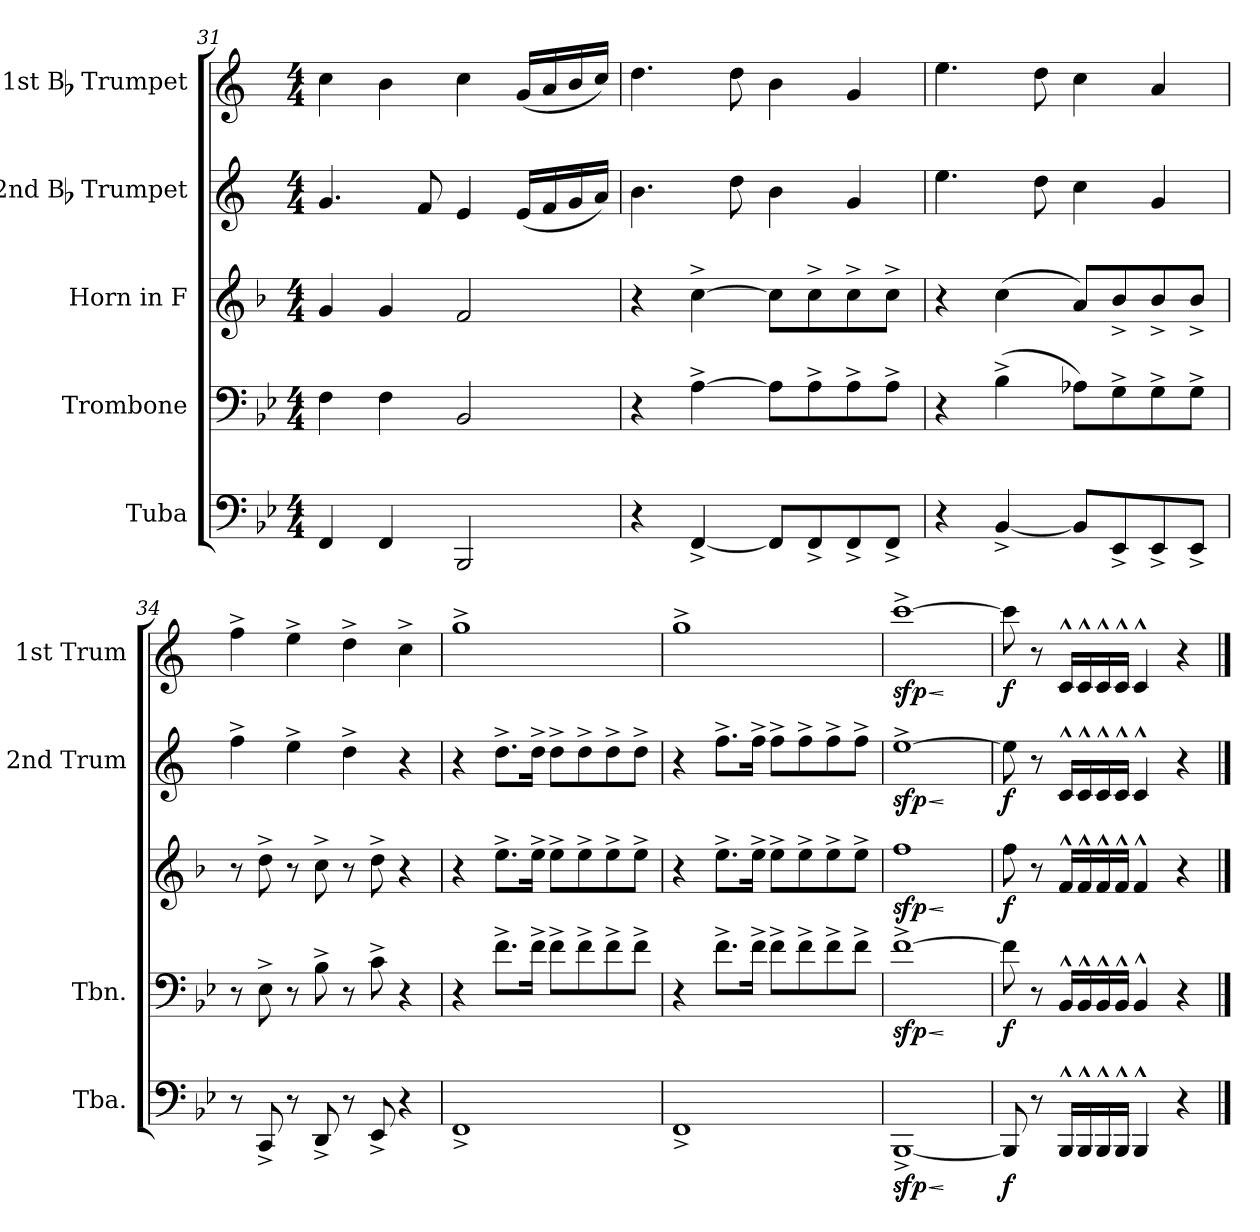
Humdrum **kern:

**kern	**dynam	**kern	**dynam	**kern	**dynam	**kern	**dynam	**kern	**dynam
*part5	*part5	*part4	*part4	*part3	*part3	*part2	*part2	*part1	*part1
*staff5	*staff5	*staff4	*staff4	*staff3	*staff3	*staff2	*staff2	*staff1	*staff1
*I"Tuba	*	*I"Trombone	*	*I"Horn in F	*	*I"2nd Bb Trumpet	*	*I"1st Bb Trumpet	*
*I'Tba.	*	*I'Tbn.	*	*	*	*I'2nd Trum	*	*I'1st Trum	*
*clefF4	*	*clefF4	*	*clefG2	*	*clefG2	*	*clefG2	*
*	*	*	*	*ITrd4c7	*	*ITrd1c2	*	*ITrd1c2	*
*k[b-e-]	*	*k[b-e-]	*	*k[b-e-]	*	*k[b-e-]	*	*k[b-e-]	*
*M4/4	*	*M4/4	*	*M4/4	*	*M4/4	*	*M4/4	*
=31	=31	=31	=31	=31	=31	=31	=31	=31	=31
4FF/	.	4F\	.	4c/	.	4.f/	.	4b-\	.
4FF/	.	4F\	.	4c/	.	.	.	4a\	.
.	.	.	.	.	.	8e-/	.	.	.
2BBB-/	.	2BB-/	.	2B-/	.	4d/	.	4b-\	.
.	.	.	.	.	.	(16d/LL	.	(16f/LL	.
.	.	.	.	.	.	16e-/	.	16g/	.
.	.	.	.	.	.	16f/	.	16a/	.
.	.	.	.	.	.	16g/JJ)	.	16b-/JJ)	.
!!LO:PB:g=z
=32	=32	=32	=32	=32	=32	=32	=32	=32	=32
4r	.	4r	.	4r	.	4.a\	.	4.cc\	.
[4FF^/	.	[4A^\	.	[4f^\	.	.	.	.	.
.	.	.	.	.	.	8cc\	.	8cc\	.
8FF/L]	.	8A\L]	.	8f\L]	.	4a\	.	4a\	.
8FF^/	.	8A^\	.	8f^\	.	.	.	.	.
8FF^/	.	8A^\	.	8f^\	.	4f/	.	4f/	.
8FF^/J	.	8A^\J	.	8f^\J	.	.	.	.	.
=33	=33	=33	=33	=33	=33	=33	=33	=33	=33
4r	.	4r	.	4r	.	4.dd\	.	4.dd\	.
[4BB-^/	.	(4B-^\	.	(4f\	.	.	.	.	.
.	.	.	.	.	.	8cc\	.	8cc\	.
8BB-/L]	.	8A-X\L)	.	8d/L)	.	4b-\	.	4b-\	.
8EE-^/	.	8G^\	.	8e-^/	.	.	.	.	.
8EE-^/	.	8G^\	.	8e-^/	.	4f/	.	4g/	.
8EE-^/J	.	8G^\J	.	8e-^/J	.	.	.	.	.
=34	=34	=34	=34	=34	=34	=34	=34	=34	=34
8r	.	8r	.	8r	.	4ee-^\	.	4ee-^\	.
8CC^/	.	8E-^\	.	8g^\	.	.	.	.	.
8r	.	8r	.	8r	.	4dd^\	.	4dd^\	.
8DD^/	.	8B-^\	.	8f^\	.	.	.	.	.
8r	.	8r	.	8r	.	4cc^\	.	4cc^\	.
8EE-^/	.	8c^\	.	8g^\	.	.	.	.	.
4r	.	4r	.	4r	.	4r	.	4b-^\	.
=35	=35	=35	=35	=35	=35	=35	=35	=35	=35
1FF^	.	4r	.	4r	.	4r	.	1ff^	.
.	.	8.f^\L	.	8.a^\L	.	8.cc^\L	.	.	.
.	.	16f^\Jk	.	16a^\Jk	.	16cc^\Jk	.	.	.
.	.	8f^\L	.	8a^\L	.	8cc^\L	.	.	.
.	.	8f^\	.	8a^\	.	8cc^\	.	.	.
.	.	8f^\	.	8a^\	.	8cc^\	.	.	.
.	.	8f^\J	.	8a^\J	.	8cc^\J	.	.	.
!!LO:LB:g=z
=36	=36	=36	=36	=36	=36	=36	=36	=36	=36
1FF^	.	4r	.	4r	.	4r	.	1ff^	.
.	.	8.f^\L	.	8.a^\L	.	8.ee-^\L	.	.	.
.	.	16f^\Jk	.	16a^\Jk	.	16ee-^\Jk	.	.	.
.	.	8f^\L	.	8a^\L	.	8ee-^\L	.	.	.
.	.	8f^\	.	8a^\	.	8ee-^\	.	.	.
.	.	8f^\	.	8a^\	.	8ee-^\	.	.	.
.	.	8f^\J	.	8a^\J	.	8ee-^\J	.	.	.
=37	=37	=37	=37	=37	=37	=37	=37	=37	=37
!	!LO:HP:b	!	!LO:HP:b	!	!LO:HP:b	!	!LO:HP:b	!	!LO:HP:b
!	!LO:DY:n=1:b	!	!LO:DY:n=1:b	!	!LO:DY:n=1:b	!	!LO:DY:n=1:b	!	!LO:DY:n=1:b
[1BBB-^	< sfp	[1f^	< sfp	1b-	< sfp	[1dd^	< sfp	[1bb-^	< sfp
.	[	.	[	.	[	.	[	.	[
=38	=38	=38	=38	=38	=38	=38	=38	=38	=38
!	!LO:DY:b	!	!LO:DY:b	!	!LO:DY:b	!	!LO:DY:b	!	!LO:DY:b
8BBB-/]	f	8f\]	f	8b-\	f	8dd\]	f	8bb-\]	f
8r	.	8r	.	8r	.	8r	.	8r	.
16BBB-^^/LL	.	16BB-^^/LL	.	16B-^^/LL	.	16B-^^/LL	.	16B-^^/LL	.
16BBB-^^/	.	16BB-^^/	.	16B-^^/	.	16B-^^/	.	16B-^^/	.
16BBB-^^/	.	16BB-^^/	.	16B-^^/	.	16B-^^/	.	16B-^^/	.
16BBB-^^/JJ	.	16BB-^^/JJ	.	16B-^^/JJ	.	16B-^^/JJ	.	16B-^^/JJ	.
4BBB-^^/	.	4BB-^^/	.	4B-^^/	.	4B-^^/	.	4B-^^/	.
4r	.	4r	.	4r	.	4r	.	4r	.
==	==	==	==	==	==	==	==	==	==
*-	*-	*-	*-	*-	*-	*-	*-	*-	*-
